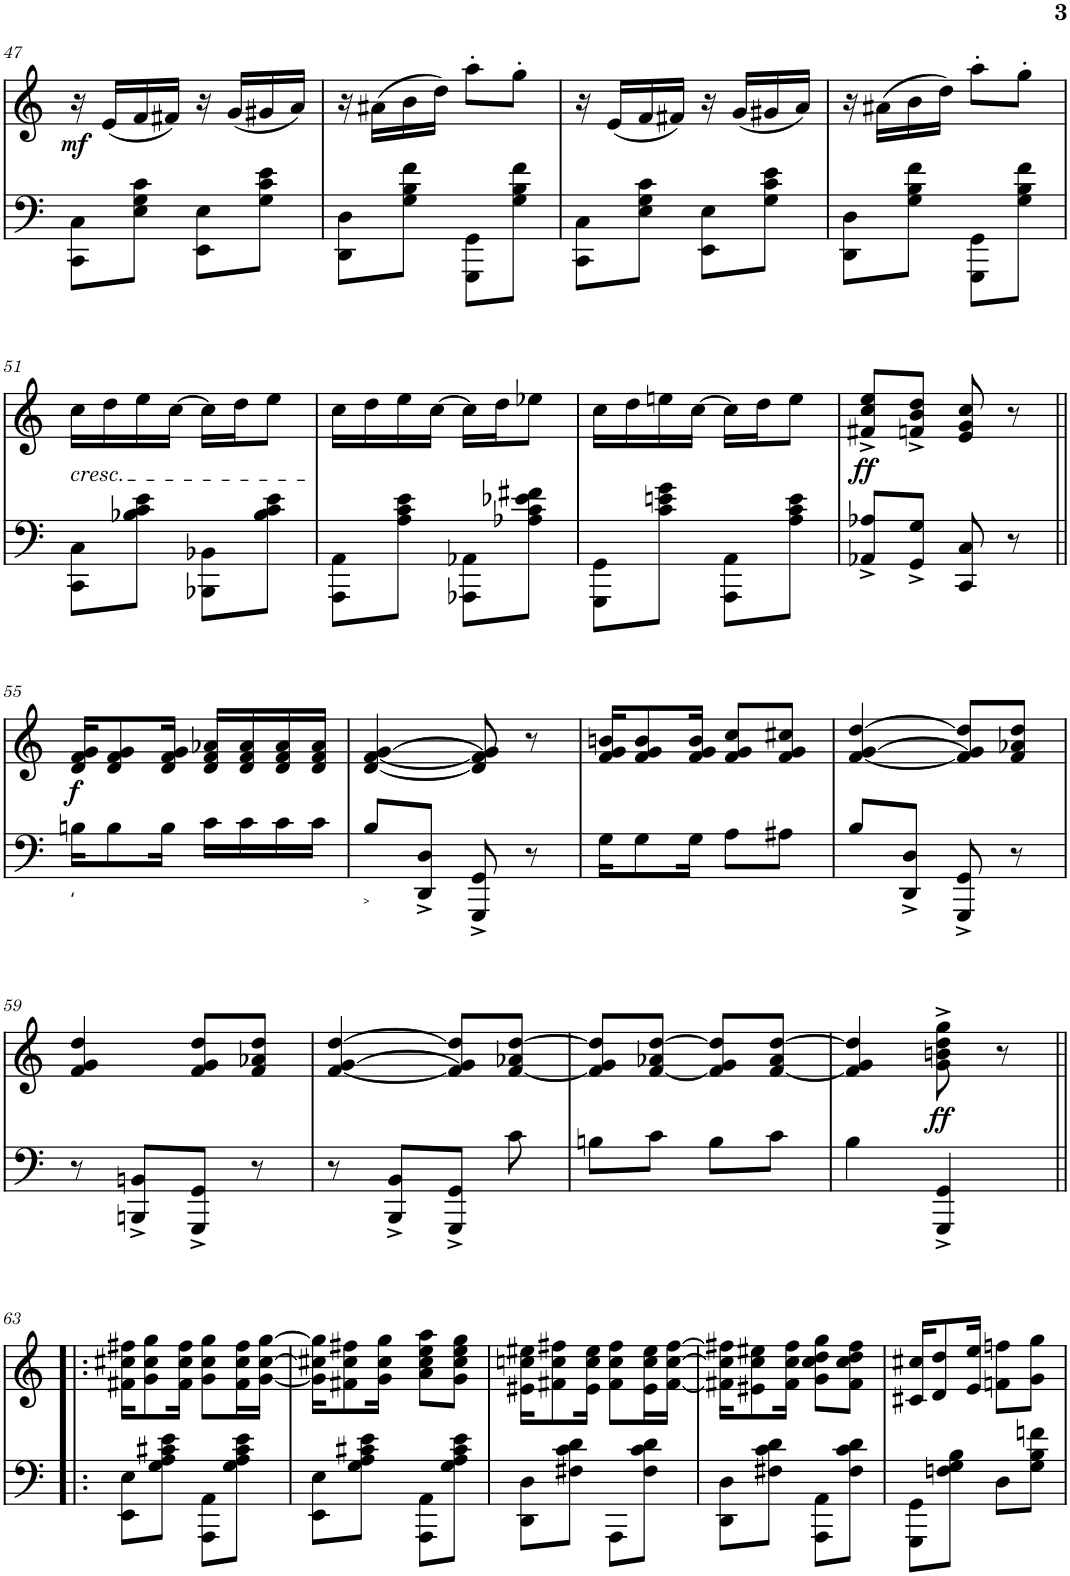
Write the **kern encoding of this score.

**kern	**kern	**dynam
*part2	*part1	*part1
*staff2	*staff1	*staff1
*I"Piano	*I"Piano	*
*I'Pno	*I'Pno	*
!!LO:PB:g=z
*clefF4	*clefG2	*
*k[]	*k[]	*
*M2/4	*M2/4	*
=47	=47	=47
!	!	!LO:DY:b
8CC\ 8C\L	16r	mf
.	(16e/LL	.
8E\ 8G\ 8c\J	16f/	.
.	16f#X/JJ)	.
8EE\ 8E\L	16r	.
.	(16g/LL	.
8G\ 8c\ 8e\J	16g#X/	.
.	16a/JJ)	.
=48	=48	=48
8DD\ 8D\L	16r	.
.	(16a#X\LL	.
8G\ 8B\ 8f\J	16b\	.
.	16dd\JJ)	.
8GGG\ 8GG\L	8aa'\L	.
8G\ 8B\ 8f\J	8gg'\J	.
=49	=49	=49
8CC\ 8C\L	16r	.
.	(16e/LL	.
8E\ 8G\ 8c\J	16f/	.
.	16f#X/JJ)	.
8EE\ 8E\L	16r	.
.	(16g/LL	.
8G\ 8c\ 8e\J	16g#X/	.
.	16a/JJ)	.
=50	=50	=50
8DD\ 8D\L	16r	.
.	(16a#X\LL	.
8G\ 8B\ 8f\J	16b\	.
.	16dd\JJ)	.
8GGG\ 8GG\L	8aa'\L	.
8G\ 8B\ 8f\J	8gg'\J	.
!!LO:LB:g=z
=51	=51	=51
!	!LO:TX:b:i:t=cresc.	!
8CC\ 8C\L	16cc\LL	.
.	16dd\	.
8B-X\ 8c\ 8e\J	16ee\	.
.	[16cc\JJ	.
8BBB-X\ 8BB-X\L	16cc\LL]	.
.	16dd\J	.
8B-\ 8c\ 8e\J	8ee\J	.
=52	=52	=52
8AAA\ 8AA\L	16cc\LL	.
.	16dd\	.
8A\ 8c\ 8e\J	16ee\	.
.	[16cc\JJ	.
8AAA-X\ 8AA-X\L	16cc\LL]	.
.	16dd\J	.
8A-X\ 8c\ 8e-X\ 8f#X\J	8ee-X\J	.
=53	=53	=53
8GGG\ 8GG\L	16cc\LL	.
.	16dd\	.
8c\ 8en\ 8g\J	16een\	.
.	[16cc\JJ	.
8AAA\ 8AA\L	16cc\LL]	.
.	16dd\J	.
8A\ 8c\ 8e\J	8ee\J	.
=54	=54	=54
!	!	!LO:DY:b
8AA-X/^ 8A-X/^L	8f#X/^ 8cc/^ 8ee/^L	ff
8GG/^ 8G/^J	8fn/^ 8b/^ 8dd/^J	.
8CC/ 8C/	8e/ 8g/ 8cc/	.
8r	8r	.
!!LO:LB:g=z
=55||	=55||	=55||
*k[]	*k[]	*
!LO:TX:b:t=‘	!	!
!	!	!LO:DY:b
16Bn\KL	16d/ 16f/ 16g/KL	f
8B\	8d/ 8f/ 8g/	.
16B\Jk	16d/ 16f/ 16g/Jk	.
16c\LL	16d/ 16f/ 16a-X/LL	.
16c\	16d/ 16f/ 16a-/	.
16c\	16d/ 16f/ 16a-/	.
16c\JJ	16d/ 16f/ 16a-/JJ	.
=56	=56	=56
!LO:TX:b:t=>	!	!
8B/L	[4d/ [4f/ [4g/	.
8DD/^ 8D/^J	.	.
8GGG/^ 8GG/^	8d/] 8f/] 8g/]	.
8r	8r	.
=57	=57	=57
16G\KL	16f/ 16g/ 16bn/KL	.
8G\	8f/ 8g/ 8b/	.
16G\Jk	16f/ 16g/ 16b/Jk	.
8A\L	8f/ 8g/ 8cc/L	.
8A#X\J	8f/ 8g/ 8cc#X/J	.
=58	=58	=58
8B/L	[4f/ [4g/ [4dd/	.
8DD/^ 8D/^J	.	.
8GGG/^ 8GG/^	8f/] 8g/] 8dd/]L	.
8r	8f/ 8a-X/ 8dd/J	.
!!LO:LB:g=z
=59	=59	=59
8r	4f/ 4g/ 4dd/	.
8BBBn/^ 8BBn/^L	.	.
8GGG/^ 8GG/^J	8f/ 8g/ 8dd/L	.
8r	8f/ 8a-X/ 8dd/J	.
=60	=60	=60
8r	[4f/ [4g/ [4dd/	.
8BBB/^ 8BB/^L	.	.
8GGG/^ 8GG/^J	8f/] 8g/] 8dd/]L	.
8c\	[8f/ 8a-X/ [8dd/J	.
=61	=61	=61
8Bn\L	8f/] 8g/ 8dd/]L	.
8c\J	[8f/ 8a-X/ [8dd/J	.
8B\L	8f/] 8g/ 8dd/]L	.
8c\J	[8f/ 8a-/ [8dd/J	.
=62	=62	=62
4B\	4f/] 4g/ 4dd/]	.
!	!	!LO:DY:b
4GGG/^ 4GG/^	8g\^ 8bn\^ 8dd\^ 8gg\^	ff
.	8r	.
!!LO:LB:g=z
=63!|:	=63!|:	=63!|:
8EE\ 8E\L	16f#X\ 16cc#X\ 16ff#X\KL	.
.	8g\ 8cc#\ 8gg\	.
8G\ 8A\ 8c#X\ 8e\J	.	.
.	16f#\ 16cc#\ 16ff#\Jk	.
8AAA\ 8AA\L	8g\ 8cc#\ 8gg\L	.
8G\ 8A\ 8c#\ 8e\J	16f#\ 16cc#\ 16ff#\L	.
.	[16g\ [16cc#\ [16gg\JJ	.
=64	=64	=64
8EE\ 8E\L	16g\] 16cc#X\] 16gg\]KL	.
.	8f#X\ 8cc#\ 8ff#X\	.
8G\ 8A\ 8c#X\ 8e\J	.	.
.	16g\ 16cc#\ 16gg\Jk	.
8AAA\ 8AA\L	8a\ 8cc#\ 8ee\ 8aa\L	.
8G\ 8A\ 8c#\ 8e\J	8g\ 8cc#\ 8ee\ 8gg\J	.
=65	=65	=65
8DD\ 8D\L	16e#X\ 16ccn\ 16ee#X\KL	.
.	8f#X\ 8cc\ 8ff#X\	.
8F#X\ 8c\ 8d\J	.	.
.	16e#\ 16cc\ 16ee#\Jk	.
8AAA\L	8f#\ 8cc\ 8ff#\L	.
8F#\ 8c\ 8d\J	16e#\ 16cc\ 16ee#\L	.
.	[16f#\ [16cc\ [16ff#\JJ	.
=66	=66	=66
8DD\ 8D\L	16f#X\] 16cc\] 16ff#X\]KL	.
.	8e#X\ 8cc\ 8ee#X\	.
8F#X\ 8c\ 8d\J	.	.
.	16f#\ 16cc\ 16ff#\Jk	.
8AAA\ 8AA\L	8g\ 8cc\ 8dd\ 8gg\L	.
8F#\ 8c\ 8d\J	8f#\ 8cc\ 8dd\ 8ff#\J	.
=67	=67	=67
8GGG\ 8GG\L	16c#X/ 16cc#X/KL	.
.	8d/ 8dd/	.
8Fn\ 8G\ 8B\J	.	.
.	16e/ 16ee/Jk	.
8D\L	8fn\ 8ffn\L	.
8G\ 8B\ 8fn\J	8g\ 8gg\J	.
=	=	=
*-	*-	*-
